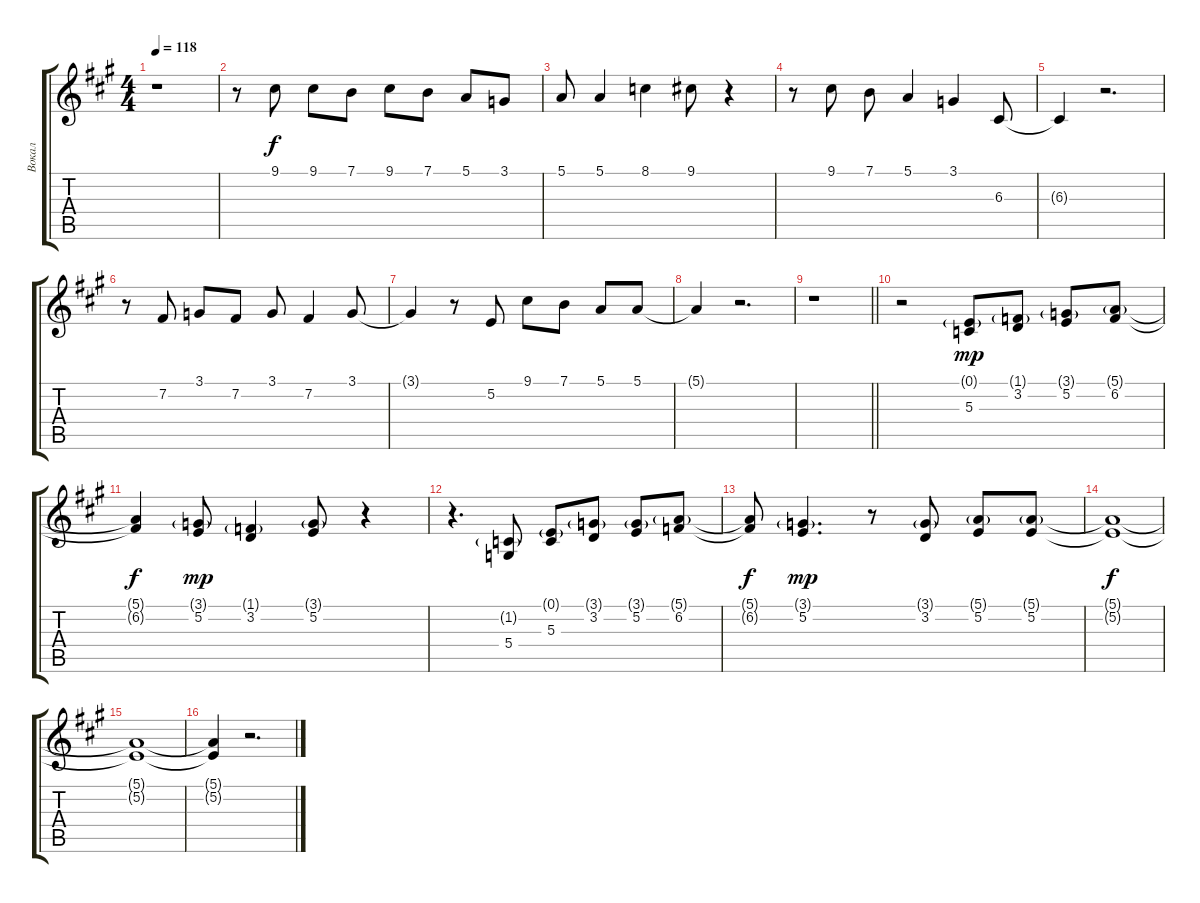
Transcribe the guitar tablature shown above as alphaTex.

\track ("Вокал" "Вокал") {instrument oboe}
\staff {score tabs}
\tuning (E4 B3 G3 D3 A2 E2) {hide}
\ts (4 4)
\tempo 118
\clef g2
\ks a
r.1{dy f} |
r.8 9.1.8 9.1.8 7.1.8 9.1.8 7.1.8 5.1.8 3.1.8 |
5.1.8 5.1.4 8.1.4 9.1.8 r.4 |
r.8 9.1.8 7.1.8 5.1.4 3.1.4 6.3.8 |
6.3{t}.4 r.2{d} |
r.8 7.2.8 3.1.8 7.2.8 3.1.8 7.2.4 3.1.8 |
3.1{t}.4 r.8 5.2.8 9.1.8 7.1.8 5.1.8 5.1.8 |
5.1{t}.4 r.2{d} |
\barLineRight lightlight
r.1 |
r.2 (0.1{g} 5.3).8{dy mp} (1.1{g} 3.2).8 (3.1{g} 5.2).8 (5.1{g} 6.2).8 |
(5.1{t} 6.2{t}).4{dy f} (3.1{g} 5.2).8{dy mp} (1.1{g} 3.2).4 (3.1{g} 5.2).8 r.4 |
r.4{d} (1.2{g} 5.4).8 (0.1{g} 5.3).8 (3.1{g} 3.2).8 (3.1{g} 5.2).8 (5.1{g} 6.2).8 |
(5.1{t} 6.2{t}).8{dy f} (3.1{g} 5.2).4{d dy mp} r.8 (3.1{g} 3.2).8 (5.1{g} 5.2).8 (5.1{g} 5.2).8 |
(5.1{t} 5.2{t}).1{dy f} |
(5.1{t} 5.2{t}).1 |
(5.1{t} 5.2{t}).4 r.2{d}
